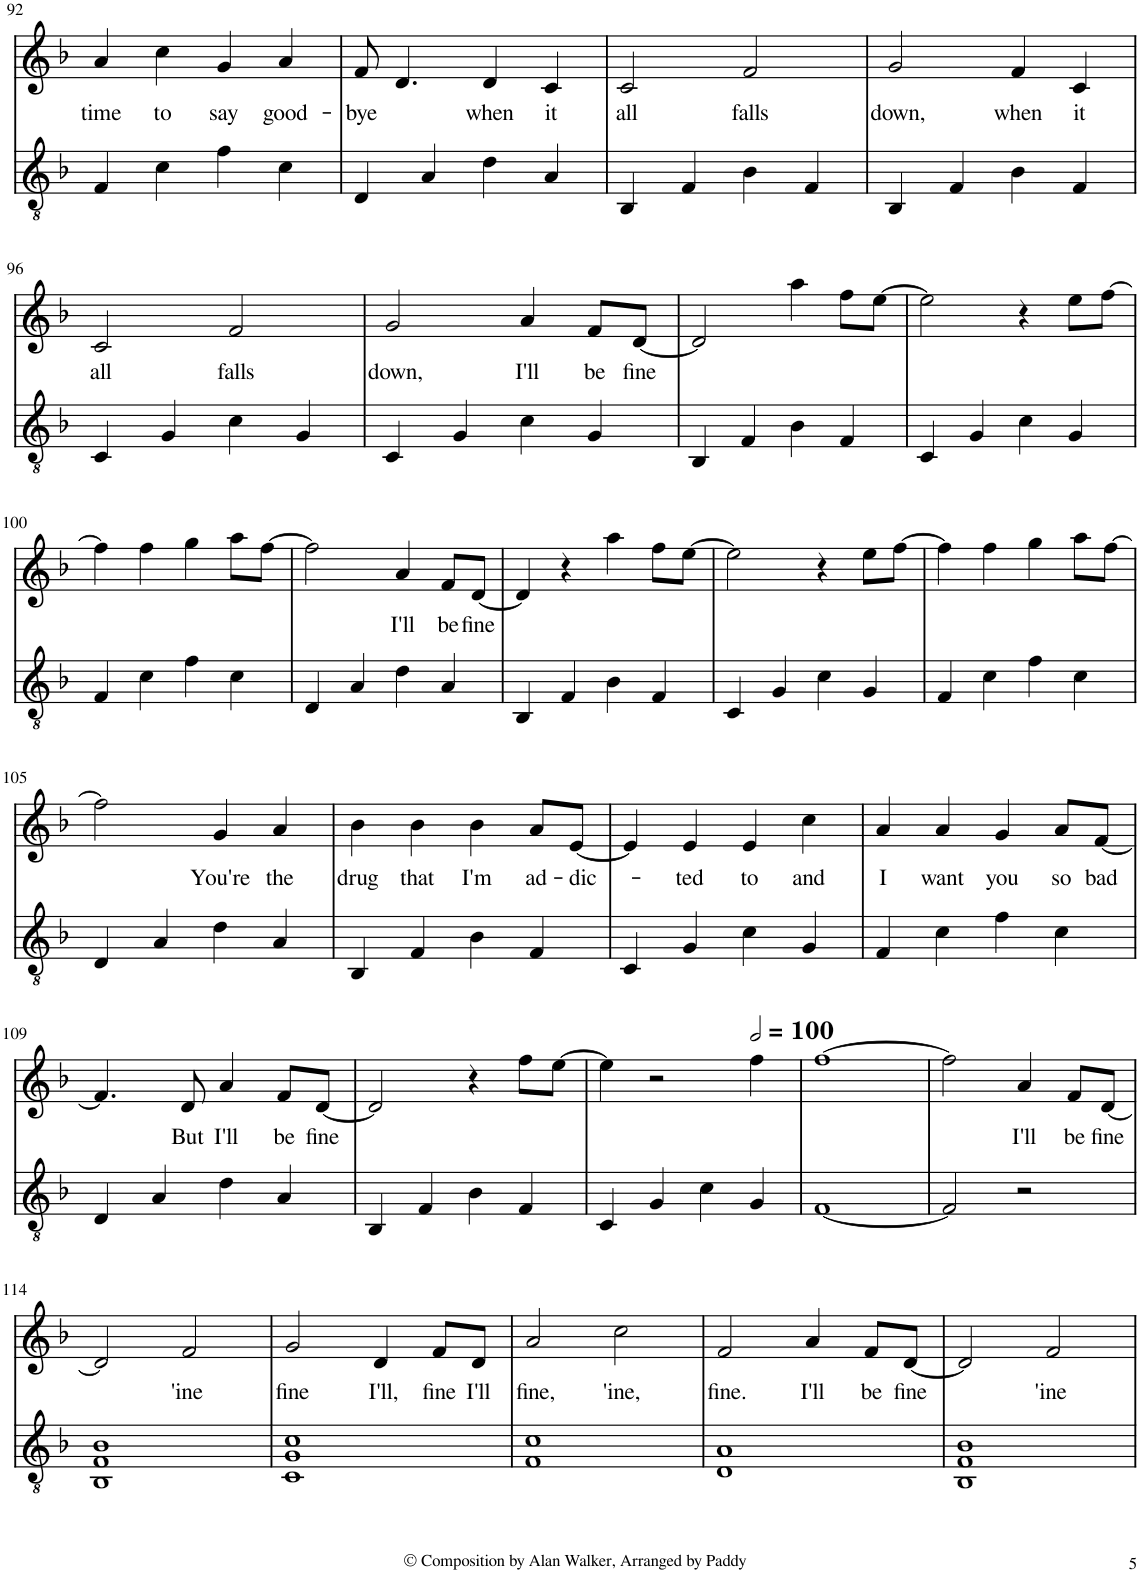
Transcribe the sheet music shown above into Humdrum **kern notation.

**kern	**kern	**text
*part2	*part1	*part1
*staff2	*staff1	*staff1
*I"Piano	*I"Piano	*
*I'Pno	*I'Pno	*
!!LO:PB:g=z
*clefGv2	*clefG2	*
*k[b-]	*k[b-]	*
*M4/4	*M4/4	*
=92	=92	=92
!	!	!LO:LY:b
4F/	4a/	time
!	!	!LO:LY:b
4c\	4cc\	to
!	!	!LO:LY:b
4f\	4g/	say
!	!	!LO:LY:b
4c\	4a/	good-
=93	=93	=93
!	!	!LO:LY:b
4D/	8f/	-bye
.	4.d/	.
4A/	.	.
!	!	!LO:LY:b
4d\	4d/	when
!	!	!LO:LY:b
4A/	4c/	it
=94	=94	=94
!	!	!LO:LY:b
4BB-/	2c/	all
4F/	.	.
!	!	!LO:LY:b
4B-\	2f/	falls
4F/	.	.
=95	=95	=95
!	!	!LO:LY:b
4BB-/	2g/	down,
4F/	.	.
!	!	!LO:LY:b
4B-\	4f/	when
!	!	!LO:LY:b
4F/	4c/	it
!!LO:LB:g=z
=96	=96	=96
!	!	!LO:LY:b
4C/	2c/	all
4G/	.	.
!	!	!LO:LY:b
4c\	2f/	falls
4G/	.	.
=97	=97	=97
!	!	!LO:LY:b
4C/	2g/	down,
4G/	.	.
!	!	!LO:LY:b
4c\	4a/	I'll
!	!	!LO:LY:b
4G/	8f/L	be
!	!	!LO:LY:b
.	[8d/J	fine
=98	=98	=98
4BB-/	2d/]	.
4F/	.	.
4B-\	4aa\	.
4F/	8ff\L	.
.	[8ee\J	.
=99	=99	=99
4C/	2ee\]	.
4G/	.	.
4c\	4r	.
4G/	8ee\L	.
.	[8ff\J	.
!!LO:LB:g=z
=100	=100	=100
4F/	4ff\]	.
4c\	4ff\	.
4f\	4gg\	.
4c\	8aa\L	.
.	[8ff\J	.
=101	=101	=101
4D/	2ff\]	.
4A/	.	.
!	!	!LO:LY:b
4d\	4a/	I'll
!	!	!LO:LY:b
4A/	8f/L	be
!	!	!LO:LY:b
.	[8d/J	fine
=102	=102	=102
4BB-/	4d/]	.
4F/	4r	.
4B-\	4aa\	.
4F/	8ff\L	.
.	[8ee\J	.
=103	=103	=103
4C/	2ee\]	.
4G/	.	.
4c\	4r	.
4G/	8ee\L	.
.	[8ff\J	.
=104	=104	=104
4F/	4ff\]	.
4c\	4ff\	.
4f\	4gg\	.
4c\	8aa\L	.
.	[8ff\J	.
!!LO:LB:g=z
=105	=105	=105
4D/	2ff\]	.
4A/	.	.
!	!	!LO:LY:b
4d\	4g/	You're
!	!	!LO:LY:b
4A/	4a/	the
=106	=106	=106
!	!	!LO:LY:b
4BB-/	4b-\	drug
!	!	!LO:LY:b
4F/	4b-\	that
!	!	!LO:LY:b
4B-\	4b-\	I'm
!	!	!LO:LY:b
4F/	8a/L	ad-
!	!	!LO:LY:b
.	[8e/J	-dic-
=107	=107	=107
4C/	4e/]	.
!	!	!LO:LY:b
4G/	4e/	-ted
!	!	!LO:LY:b
4c\	4e/	to
!	!	!LO:LY:b
4G/	4cc\	and
=108	=108	=108
!	!	!LO:LY:b
4F/	4a/	I
!	!	!LO:LY:b
4c\	4a/	want
!	!	!LO:LY:b
4f\	4g/	you
!	!	!LO:LY:b
4c\	8a/L	so
!	!	!LO:LY:b
.	[8f/J	bad
!!LO:LB:g=z
=109	=109	=109
4D/	4.f/]	.
4A/	.	.
!	!	!LO:LY:b
.	8d/	But
!	!	!LO:LY:b
4d\	4a/	I'll
!	!	!LO:LY:b
4A/	8f/L	be
!	!	!LO:LY:b
.	[8d/J	fine
=110	=110	=110
4BB-/	2d/]	.
4F/	.	.
4B-\	4r	.
4F/	8ff\L	.
.	[8ee\J	.
=111	=111	=111
4C/	4ee\]	.
4G/	2r	.
4c\	.	.
*	*MM200	*
4G/	4ff\	.
=112	=112	=112
[1F	[1ff	.
=113	=113	=113
2F/]	2ff\]	.
!	!	!LO:LY:b
2r	4a/	I'll
!	!	!LO:LY:b
.	8f/L	be
!	!	!LO:LY:b
.	[8d/J	fine
!!LO:LB:g=z
=114	=114	=114
1BB- 1F 1B-	2d/]	.
!	!	!LO:LY:b
.	2f/	'ine
=115	=115	=115
!	!	!LO:LY:b
1C 1G 1c	2g/	fine
!	!	!LO:LY:b
.	4d/	I'll,
!	!	!LO:LY:b
.	8f/L	fine
!	!	!LO:LY:b
.	8d/J	I'll
=116	=116	=116
!	!	!LO:LY:b
1F 1c	2a/	fine,
!	!	!LO:LY:b
.	2cc\	'ine,
=117	=117	=117
!	!	!LO:LY:b
1D 1A	2f/	fine.
!	!	!LO:LY:b
.	4a/	I'll
!	!	!LO:LY:b
.	8f/L	be
!	!	!LO:LY:b
.	[8d/J	fine
=118	=118	=118
1BB- 1F 1B-	2d/]	.
!	!	!LO:LY:b
.	2f/	'ine
=	=	=
*-	*-	*-
